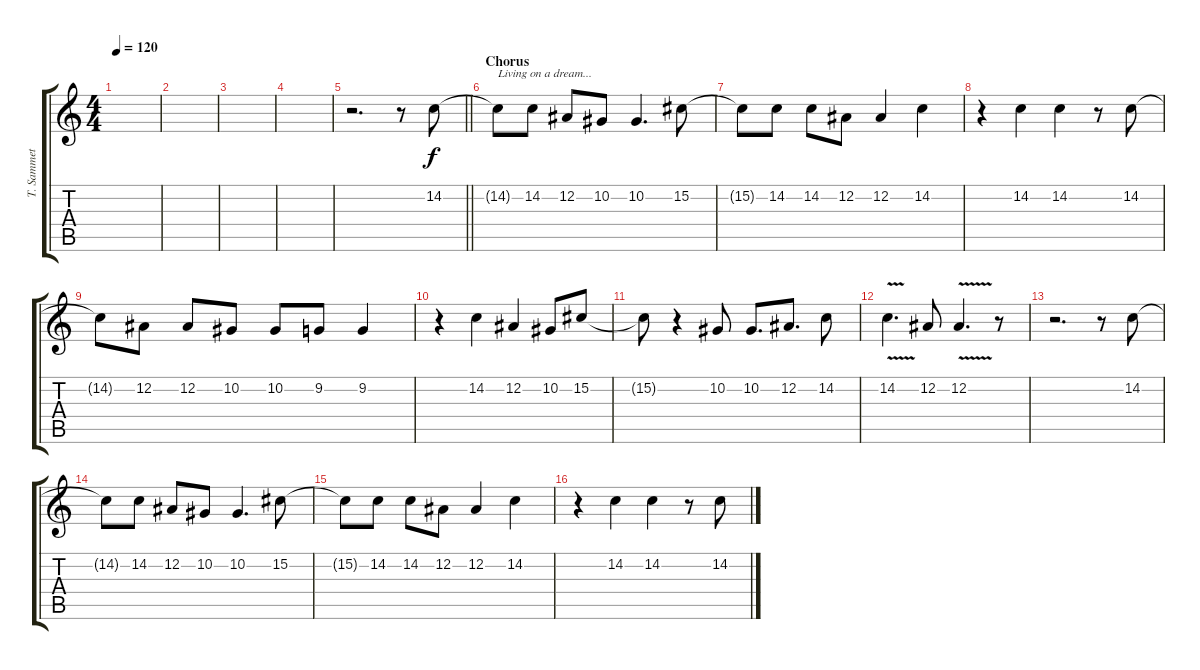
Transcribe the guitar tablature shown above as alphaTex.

\track ("T. Sammet - Vocals" "T. Sammet ") {instrument violin}
\staff {score tabs}
\tuning (Eb4 Bb3 Gb3 Db3 Ab2 Eb2) {hide}
\ts (4 4)
\tempo 120
\clef g2
\ks c
|
|
|
|
\barLineRight lightlight
r.2{d} r.8 14.2.8 |
\section ("" "Chorus")
14.2{t}.8{txt "Living on a dream..."} 14.2.8 12.2.8 10.2.8 10.2.4{d} 15.2.8 |
15.2{t}.8 14.2.8 14.2.8 12.2.8 12.2.4 14.2.4 |
r.4 14.2.4 14.2.4 r.8 14.2.8 |
14.2{t}.8 12.2.8 12.2.8 10.2.8 10.2.8 9.2.8 9.2.4 |
r.4 14.2.4 12.2.4 10.2.8 15.2.8 |
15.2{t}.8 r.4 10.2.8 10.2.8{d} 12.2.8{d} 14.2.8 |
14.2{v}.4{d} 12.2.8 12.2{v}.4{d} r.8 |
r.2{d} r.8 14.2.8 |
14.2{t}.8 14.2.8 12.2.8 10.2.8 10.2.4{d} 15.2.8 |
15.2{t}.8 14.2.8 14.2.8 12.2.8 12.2.4 14.2.4 |
r.4 14.2.4 14.2.4 r.8 14.2.8
